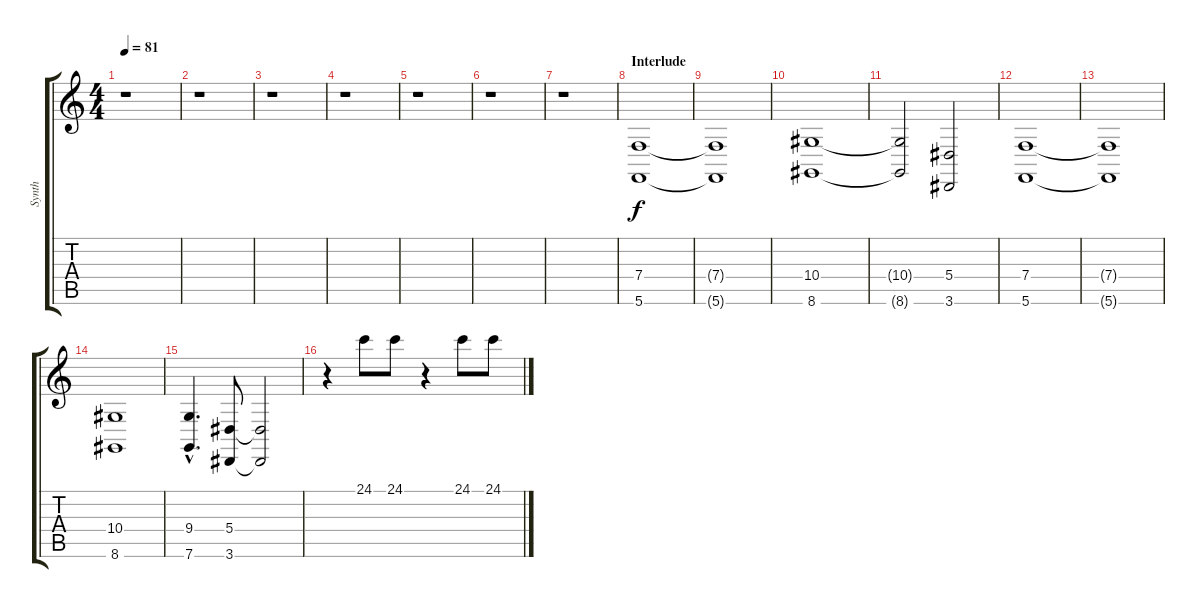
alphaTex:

\track ("Synth" "Synth") {instrument lead4chiff}
\staff {score tabs}
\tuning (C4 G3 Eb3 Bb2 F2 C2) {hide}
\ts (4 4)
\tempo 81
\clef g2
\ks c
r.1{dy f} |
r.1 |
r.1 |
r.1 |
r.1 |
r.1 |
r.1 |
\section ("" "Interlude")
(7.4 5.6).1{volume 16 balance 8 instrument acousticgrandpiano} |
(7.4{t} 5.6{t}).1 |
(10.4 8.6).1{volume 16 instrument acousticgrandpiano} |
(10.4{t} 8.6{t}).2 (5.4 3.6).2 |
(7.4 5.6).1{volume 16 balance 8 instrument acousticgrandpiano} |
(7.4{t} 5.6{t}).1 |
(10.4 8.6).1{volume 16 instrument acousticgrandpiano} |
(9.4{hac} 7.6{hac}).4{d} (5.4 3.6).8 (5.4{t} 3.6{t}).2 |
r.4{volume 8 instrument lead4chiff} 24.1.8 24.1.8 r.4 24.1.8 24.1.8
